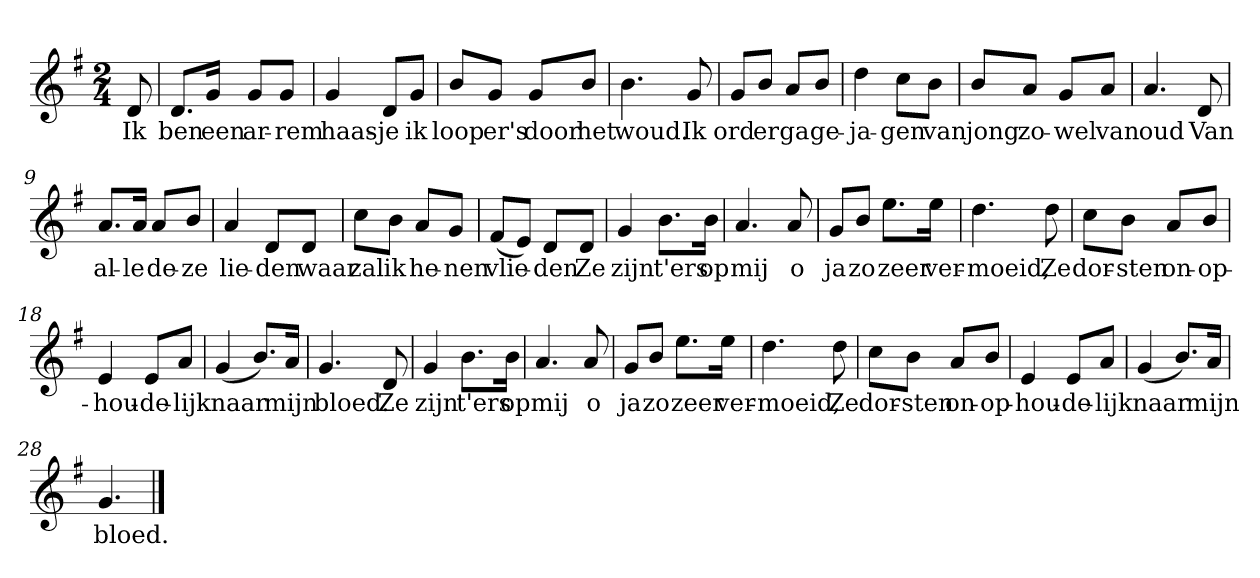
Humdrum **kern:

**kern	**text
*part1	*part1
*staff1	*staff1
*clefG2	*
*k[f#]	*
*G:	*
*M2/4	*
*MM120	*
=	=
8d	Ik
=1	=1
8.d/L	ben
16g/Jk	een
8g/L	ar-
8g/J	-rem
=2	=2
4g	haas-
8d/L	-je
8g/J	ik
=3	=3
8b/L	loop
8g/J	er's
8g/L	door
8b/J	het
=4	=4
4.b	woud.
8g	Ik
=5	=5
8g/L	ord
8b/J	er
8a/L	ga
8b/J	ge-
=6	=6
4dd	-ja-
8cc\L	-gen
8b\J	van
=7	=7
8b/L	jong
8a/J	zo-
8g/L	-wel
8a/J	van
=8	=8
4.a	oud
8d	Van
=9	=9
8.a/L	al-
16a/Jk	-le
8a/L	de-
8b/J	-ze
=10	=10
4a	lie-
8d/L	-den
8d/J	waar
=11	=11
8cc\L	zal
8b\J	ik
8a/L	he-
8g/J	-nen
=12	=12
(8f#/L	vlie-
8e/J)	.
8d/L	-den
8d/J	Ze
=13	=13
4g	zijn
8.b\L	t'ers
16b\Jk	op
=14	=14
4.a	mij
8a	o
=15	=15
8g/L	ja
8b/J	zo
8.ee\L	zeer
16ee\Jk	ver-
=16	=16
4.dd	-moeid,
8dd	Ze
=17	=17
8cc\L	dor-
8b\J	-sten
8a/L	on-
8b/J	-op-
=18	=18
4e	-hou-
8e/L	-de-
8a/J	-lijk
=19	=19
(4g	naar
8.b/L)	.
16a/Jk	mijn
=20	=20
4.g	bloed.
8d	Ze
=21	=21
4g	zijn
8.b\L	t'ers
16b\Jk	op
=22	=22
4.a	mij
8a	o
=23	=23
8g/L	ja
8b/J	zo
8.ee\L	zeer
16ee\Jk	ver-
=24	=24
4.dd	-moeid,
8dd	Ze
=25	=25
8cc\L	dor-
8b\J	-sten
8a/L	on-
8b/J	-op-
=26	=26
4e	-hou-
8e/L	-de-
8a/J	-lijk
=27	=27
(4g	naar
8.b/L)	.
16a/Jk	mijn
=28	=28
4.g	bloed.
==	==
*-	*-
